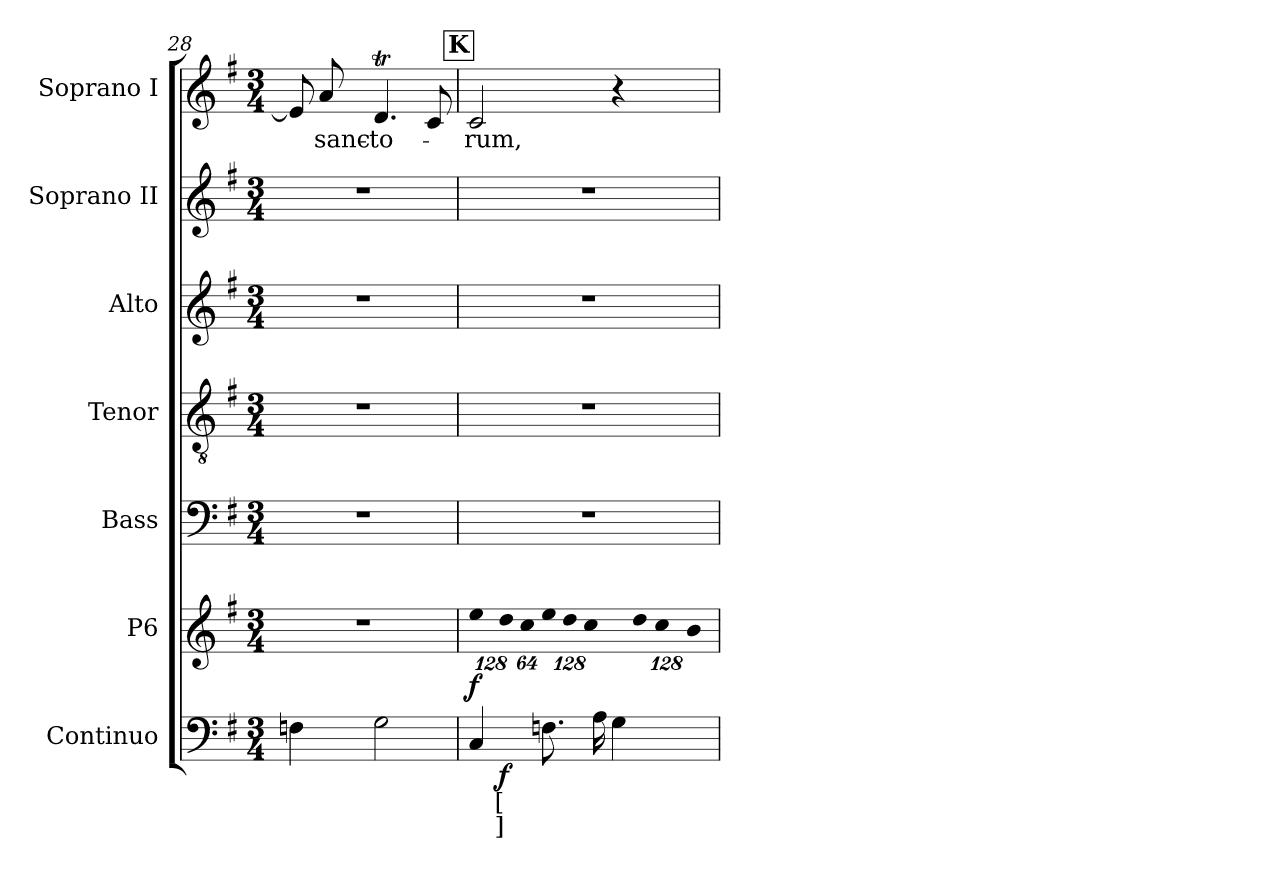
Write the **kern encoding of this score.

**kern	**dynam	**kern	**dynam	**kern	**kern	**kern	**kern	**kern	**text
*part7	*part7	*part6	*part6	*part5	*part4	*part3	*part2	*part1	*part1
*staff7	*staff7	*staff6	*staff6	*staff5	*staff4	*staff3	*staff2	*staff1	*staff1
*I"Continuo	*	*I"P6	*	*I"Bass	*I"Tenor	*I"Alto	*I"Soprano II	*I"Soprano I	*
*	*	*	*	*I'B.	*I'T.	*I'A.	*I'S.	*I'S.	*
*clefF4	*	*clefG2	*	*clefF4	*clefGv2	*clefG2	*clefG2	*clefG2	*
*	*	*	*	*	*ITrd7c12	*	*	*	*
*k[f#]	*	*k[f#]	*	*k[f#]	*k[f#]	*k[f#]	*k[f#]	*k[f#]	*
*G:	*	*G:	*	*G:	*G:	*G:	*G:	*G:	*
*M3/4	*	*M3/4	*	*M3/4	*M3/4	*M3/4	*M3/4	*M3/4	*
=28	=28	=28	=28	=28	=28	=28	=28	=28	=28
!	!	!LO:N:vis=1	!	!LO:N:vis=1	!LO:N:vis=1	!LO:N:vis=1	!LO:N:vis=1	!	!
4Fni\	.	2.r	.	2.r	2.r	2.r	2.r	8ei/]	.
!	!	!	!	!	!	!	!	!	!LO:LY:b:color=#000000
.	.	.	.	.	.	.	.	8ai/	sanc-
!	!	!	!	!	!	!	!	!	!LO:LY:b:color=#000000
2Gi\	.	.	.	.	.	.	.	4.dTi/	-to-
.	.	.	.	.	.	.	.	8ci/	.
!!LO:REH:place=s1:B:color=#000000:enc=box:fs=13.7126:t=K
=29	=29	=29	=29	=29	=29	=29	=29	=29	=29
*	*	*Xbrackettup	*	*	*	*	*	*	*
!	!	!LO:N:vis=8	!	!LO:N:vis=1	!LO:N:vis=1	!LO:N:vis=1	!LO:N:vis=1	!	!
!	!	!	!	!	!	!	!	!	!LO:LY:b:color=#000000
*^	*	*	*	*	*	*	*	*	*
4Ci/	16ryy	.	1024%85eei\	f	2.r	2.r	2.r	2.r	2ci/	-rum,
.	64ryy	.	.	.	.	.	.	.	.	.
.	256ryy	.	.	.	.	.	.	.	.	.
.	1024ryy	.	.	.	.	.	.	.	.	.
!	!LO:TX:b:cj:t=[	!	!	!	!	!	!	!	!	!
!	!LO:TX:b:cj:t=]	!	!	!	!	!	!	!	!	!
!	!	!	!LO:N:vis=8	!	!	!	!	!	!	!
.	2ryy	f	1024%85ddi\	.	.	.	.	.	.	.
!	!	!	!LO:N:vis=8	!	!	!	!	!	!	!
.	.	.	512%43cci\	.	.	.	.	.	.	.
!	!	!	!LO:N:vis=8	!	!	!	!	!	!	!
8.Fni\	.	.	1024%85eei\	.	.	.	.	.	.	.
!	!	!	!LO:N:vis=8	!	!	!	!	!	!	!
.	.	.	1024%85ddi\	.	.	.	.	.	.	.
!	!	!	!LO:N:vis=8	!	!	!	!	!	!	!
.	.	.	512%43cci\	.	.	.	.	.	.	.
16Ai\	.	.	.	.	.	.	.	.	.	.
!	!	!	!LO:N:vis=8	!	!	!	!	!	!	!
4Gi\	.	.	1024%85ddi\	.	.	.	.	.	4r	.
!	!	!	!LO:N:vis=8	!	!	!	!	!	!	!
.	8ryy	.	1024%85cci\	.	.	.	.	.	.	.
!	!	!	!LO:N:vis=8	!	!	!	!	!	!	!
.	.	.	512%43bi\	.	.	.	.	.	.	.
.	32ryy	.	.	.	.	.	.	.	.	.
.	128ryy	.	.	.	.	.	.	.	.	.
.	512.ryy	.	.	.	.	.	.	.	.	.
*v	*v	*	*	*	*	*	*	*	*	*
=	=	=	=	=	=	=	=	=	=
*-	*-	*-	*-	*-	*-	*-	*-	*-	*-
